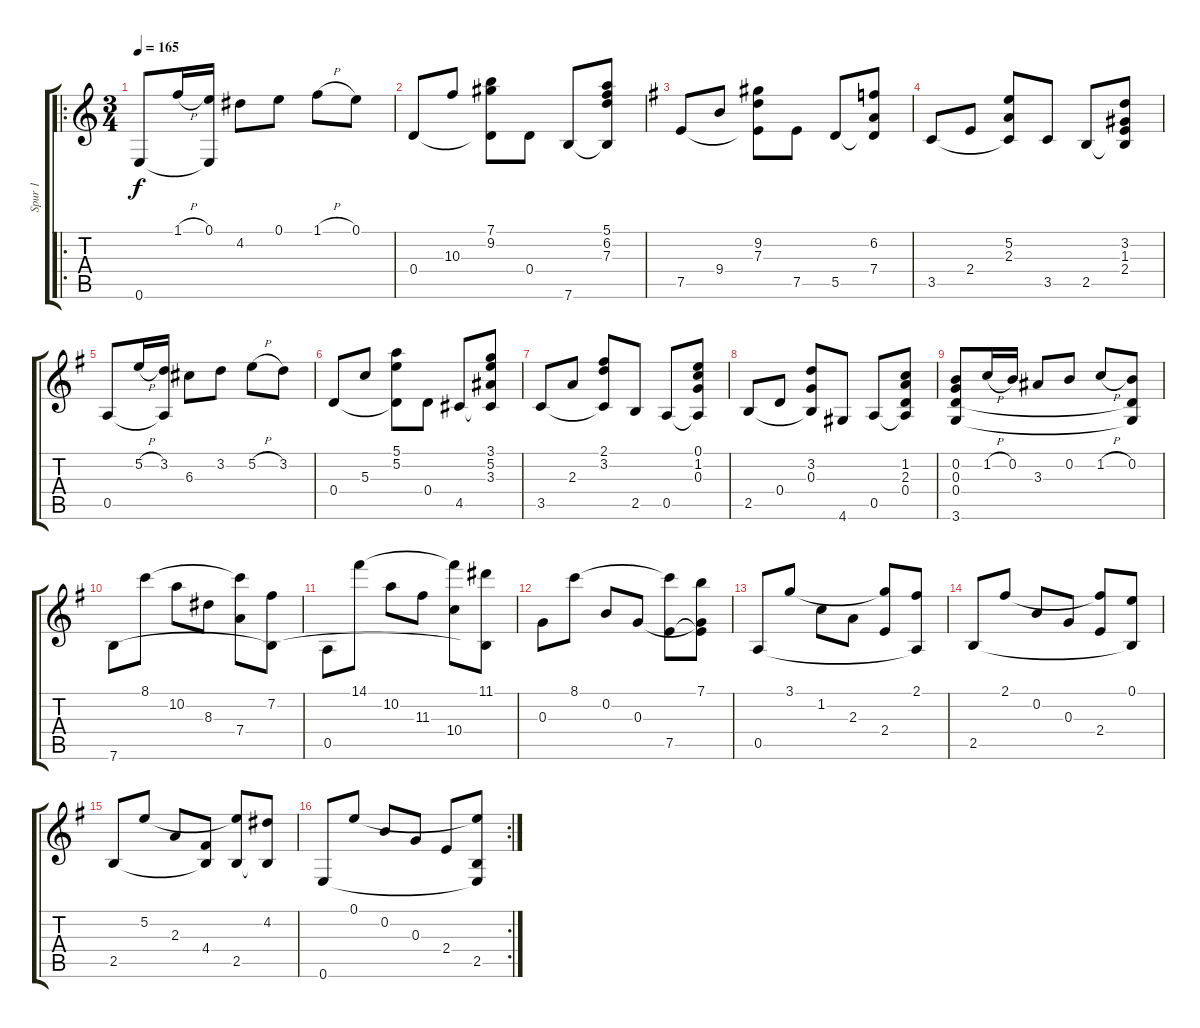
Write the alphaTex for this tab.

\track ("Spur 1" "Spur 1") {instrument acousticguitarnylon}
\staff {score tabs}
\tuning (E4 B3 G3 D3 A2 E2) {hide}
\ro
\ts (3 4)
\tempo 165
\clef g2
\ks c
0.6.8{dy f} 1.1{h}.16 (0.1 0.6{t}).16 4.2.8 0.1.8 1.1{h}.8 0.1.8 |
0.4.8 10.3.8 (7.1 9.2 0.4{t}).8 0.4.8 7.6.8 (5.1 6.2 7.3 7.6{t}).8 |
\ks g
7.5.8 9.4.8 (9.2 7.3 7.5{t}).8 7.5.8 5.5.8 (6.2 7.4 5.5{t}).8 |
3.5.8 2.4.8 (5.2 2.3 3.5{t}).8 3.5.8 2.5.8 (3.2 1.3 2.4 2.5{t}).8 |
0.5.8 5.2{h}.16 (3.2 0.5{t}).16 6.3.8 3.2.8 5.2{h}.8 3.2.8 |
0.4.8 5.3.8 (5.1 5.2 0.4{t}).8 0.4.8 4.5.8 (3.1 5.2 3.3 4.5{t}).8 |
3.5.8 2.3.8 (2.1 3.2 3.5{t}).8 2.5.8 0.5.8 (0.1 1.2 0.3 0.5{t}).8 |
2.5.8 0.4.8 (3.2 0.3 2.5{t}).8 4.6.8 0.5.8 (1.2 2.3 0.4 0.5{t}).8 |
(0.2 0.3 0.4 3.6).8 1.2{h}.16 0.2.16 3.3.8 0.2.8 1.2{h}.8 (0.2 0.4{t} 3.6{t}).8 |
7.6.8 8.1.8 10.2.8 8.3.8 (8.1{t} 7.4).8 (7.2 7.6{t}).8 |
0.5.8 14.1.8 10.2.8 11.3.8 (14.1{t} 10.4).8 (11.1 7.6{t}).8 |
0.3.8 8.1.8 0.2.8 0.3.8 (8.1{t} 7.5).8 (7.1 0.3{t} 7.5{t}).8 |
0.5.8 3.1.8 1.2.8 2.3.8 (3.1{t} 2.4).8 (2.1 0.5{t}).8 |
2.5.8 2.1.8 0.2.8 0.3.8 (2.1{t} 2.4).8 (0.1 2.5{t}).8 |
2.5.8 5.2.8 2.3.8 (4.4 2.5{t}).8 (5.2{t} 2.5).8 (4.2 2.5{t}).8 |
\rc 2
0.6.8 0.1.8 0.2.8 0.3.8 2.4.8 (0.1{t} 2.5 0.6{t}).8
